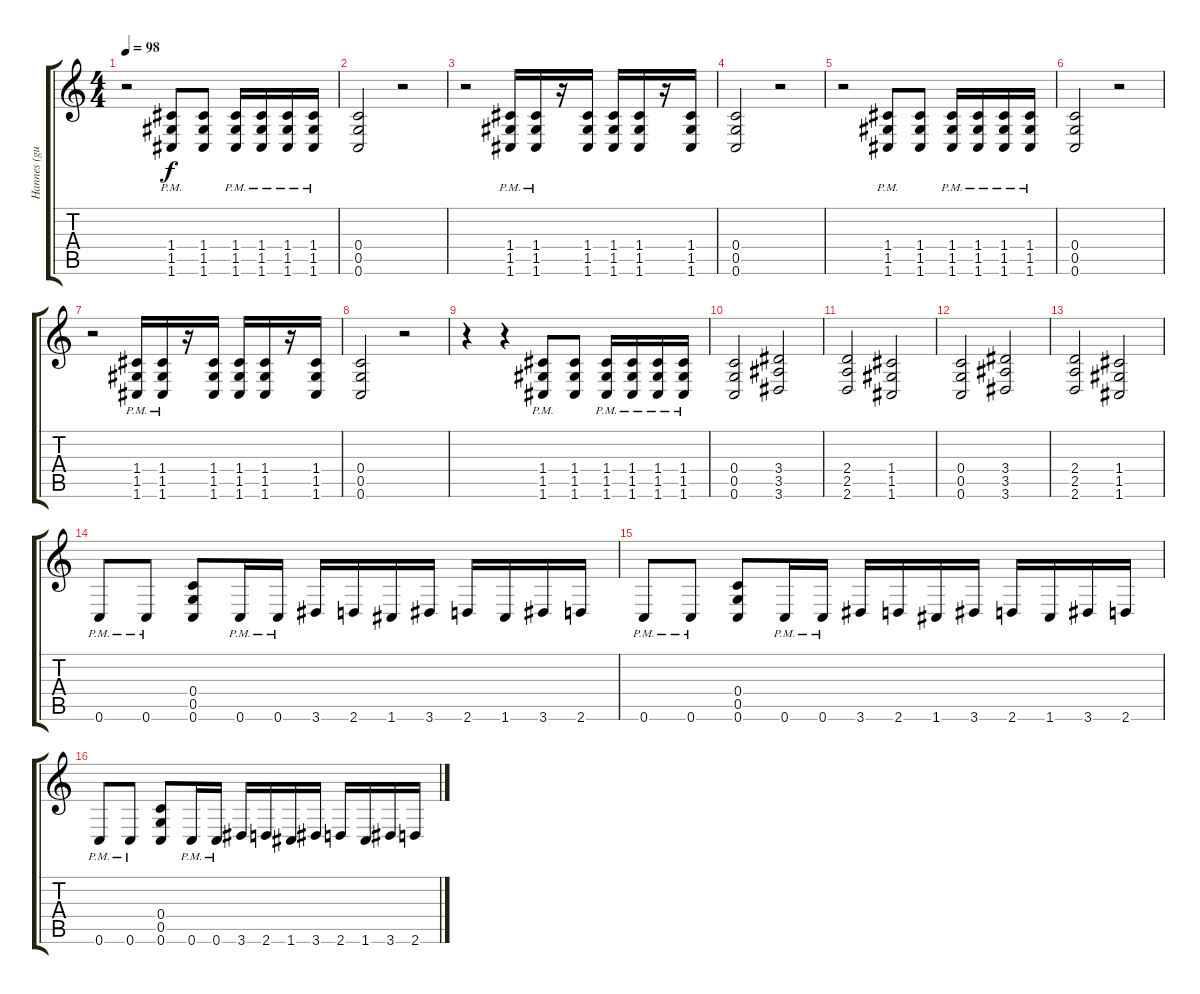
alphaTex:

\track ("Hannes (guitar)" "Hannes (gu") {instrument distortionguitar}
\staff {score tabs}
\tuning (D4 A3 F3 C3 G2 C2) {hide}
\ts (4 4)
\tempo 98
\clef g2
\ks c
r.2{dy f} (1.4{pm} 1.5{pm} 1.6{pm}).8 (1.4 1.5 1.6).8 (1.4{pm} 1.5{pm} 1.6{pm}).16 (1.4{pm} 1.5{pm} 1.6{pm}).16 (1.4{pm} 1.5{pm} 1.6{pm}).16 (1.4{pm} 1.5{pm} 1.6{pm}).16 |
(0.4 0.5 0.6).2{volume 7} r.2{volume 13 instrument distortionguitar} |
r.2 (1.4{pm} 1.5{pm} 1.6{pm}).16 (1.4{pm} 1.5{pm} 1.6{pm}).16 r.16 (1.4 1.5 1.6).16 (1.4 1.5 1.6).16 (1.4 1.5 1.6).16 r.16 (1.4 1.5 1.6).16 |
(0.4 0.5 0.6).2{volume 7} r.2{volume 13 instrument distortionguitar} |
r.2 (1.4{pm} 1.5{pm} 1.6{pm}).8 (1.4 1.5 1.6).8 (1.4{pm} 1.5{pm} 1.6{pm}).16 (1.4{pm} 1.5{pm} 1.6{pm}).16 (1.4{pm} 1.5{pm} 1.6{pm}).16 (1.4{pm} 1.5{pm} 1.6{pm}).16 |
(0.4 0.5 0.6).2{volume 7} r.2{volume 13 instrument distortionguitar} |
r.2 (1.4{pm} 1.5{pm} 1.6{pm}).16 (1.4{pm} 1.5{pm} 1.6{pm}).16 r.16 (1.4 1.5 1.6).16 (1.4 1.5 1.6).16 (1.4 1.5 1.6).16 r.16 (1.4 1.5 1.6).16 |
(0.4 0.5 0.6).2{volume 7} r.2{volume 13 instrument distortionguitar} |
r.4 r.4 (1.4{pm} 1.5{pm} 1.6{pm}).8 (1.4 1.5 1.6).8 (1.4{pm} 1.5{pm} 1.6{pm}).16 (1.4{pm} 1.5{pm} 1.6{pm}).16 (1.4{pm} 1.5{pm} 1.6{pm}).16 (1.4{pm} 1.5{pm} 1.6{pm}).16 |
(0.4 0.5 0.6).2{volume 8} (3.4 3.5 3.6).2 |
(2.4 2.5 2.6).2 (1.4 1.5 1.6).2 |
(0.4 0.5 0.6).2 (3.4 3.5 3.6).2 |
(2.4 2.5 2.6).2 (1.4 1.5 1.6).2 |
0.6{pm}.8{volume 13} 0.6{pm}.8 (0.4 0.5 0.6).8 0.6{pm}.16 0.6{pm}.16 3.6.16 2.6.16 1.6.16 3.6.16 2.6.16 1.6.16 3.6.16 2.6.16 |
0.6{pm}.8 0.6{pm}.8 (0.4 0.5 0.6).8 0.6{pm}.16 0.6{pm}.16 3.6.16 2.6.16 1.6.16 3.6.16 2.6.16 1.6.16 3.6.16 2.6.16 |
0.6{pm}.8 0.6{pm}.8 (0.4 0.5 0.6).8 0.6{pm}.16 0.6{pm}.16 3.6.16 2.6.16 1.6.16 3.6.16 2.6.16 1.6.16 3.6.16 2.6.16
